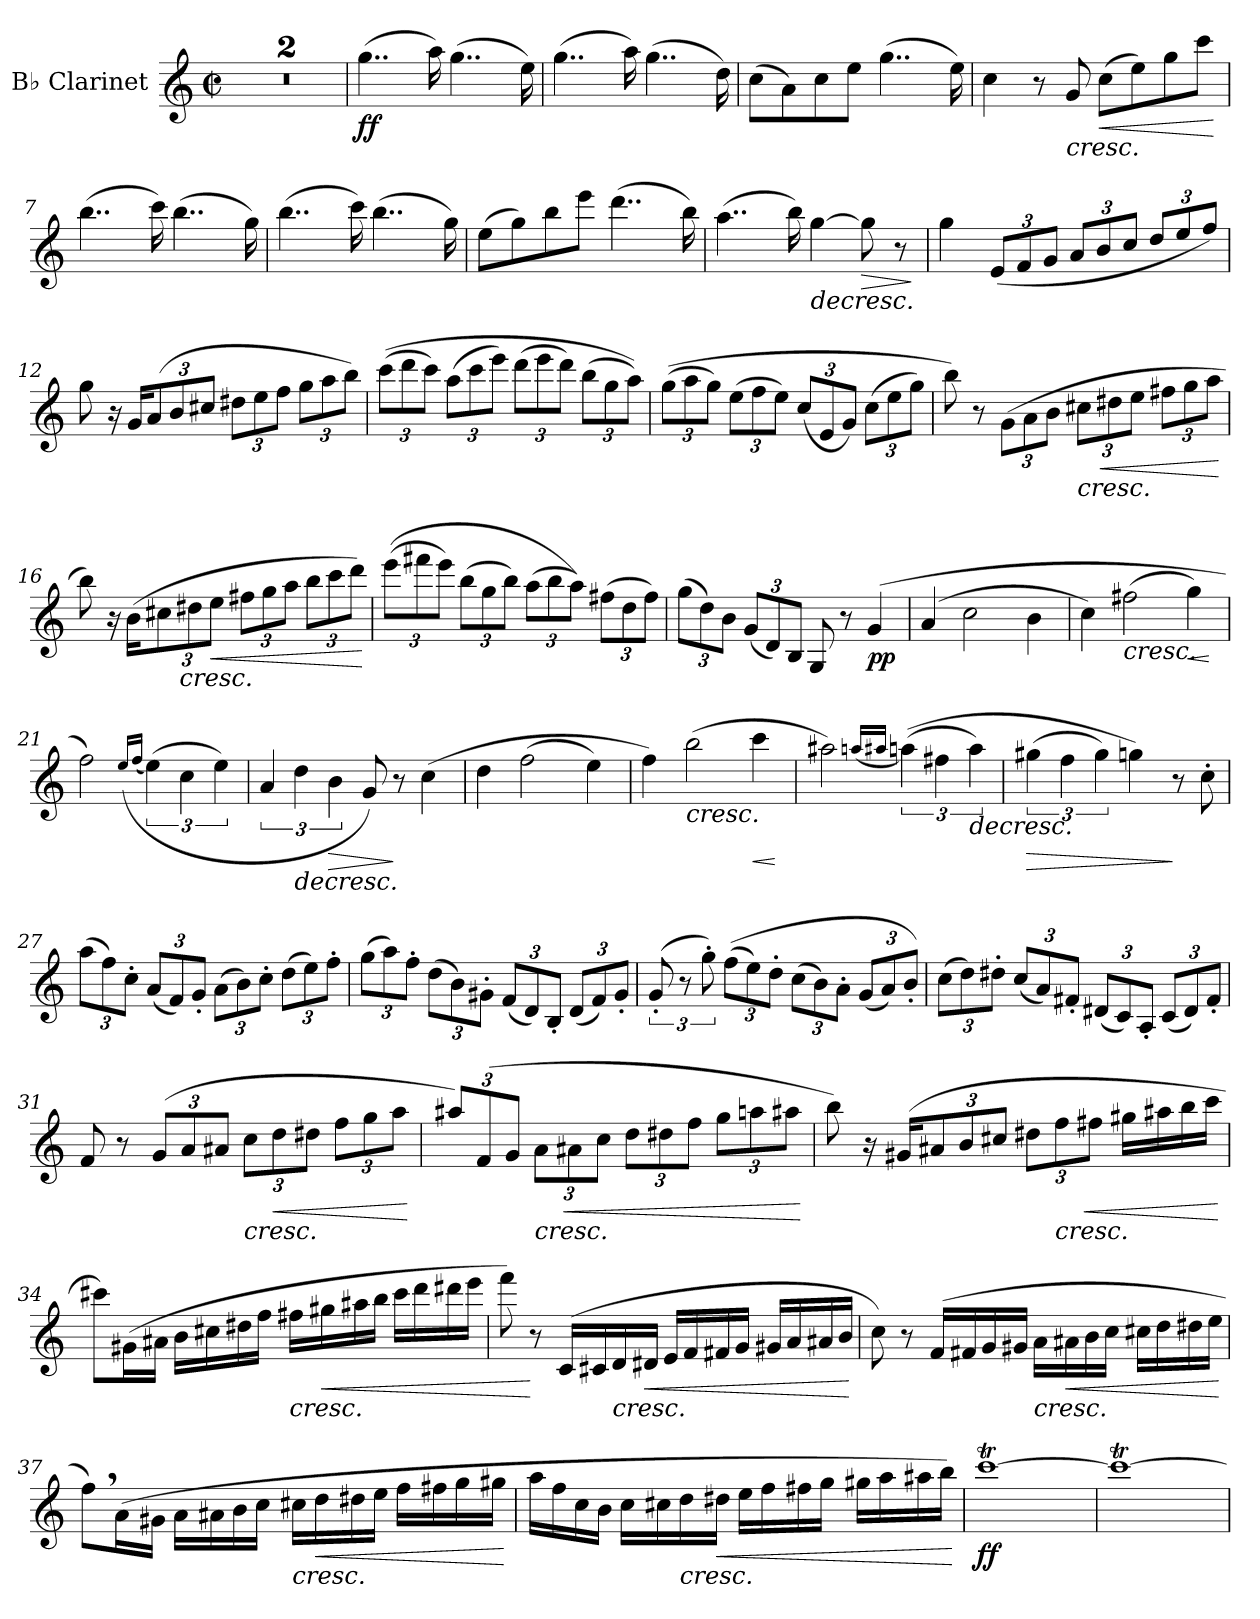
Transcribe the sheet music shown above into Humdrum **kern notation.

**kern	**dynam
*part1	*part1
*staff1	*staff1
*I"B♭ Clarinet	*
*I'B♭ Cl.	*
*ITrd1c2	*
*k[b-e-]	*
*M2/2	*
*met(c|)	*
=1	=1
1r	.
=2	=2
1r	.
=3	=3
*MM210	*
!	!LO:DY:b
!	!LO:DY:n=1:b
(4..ff\	f f
16gg\)	.
(4..ff\	.
16dd\)	.
=4	=4
(4..ff\	.
16gg\)	.
(4..ff\	.
16cc\)	.
=5	=5
(8b-\L	.
8g\)	.
8b-\	.
8dd\J	.
(4..ff\	.
16dd\)	.
=6	=6
4b-\	.
8r	.
!	!LO:HP:b
8f/	<
!	!LO:HP:b
(8b-\L	<
8dd\)	.
8ff\	.
8bb-\J	.
.	[ [
=7	=7
(4..aa\	.
16bb-\)	.
(4..aa\	.
16ff\)	.
!!LO:LB:g=z
=8	=8
(4..aa\	.
16bb-\)	.
(4..aa\	.
16ff\)	.
=9	=9
(8dd\L	.
8ff\)	.
8aa\	.
8ddd\J	.
(4..ccc\	.
16aa\)	.
=10	=10
(4..gg\	.
16aa\)	.
!	!LO:HP:b
[4ff\	>
!	!LO:HP:b
8ff\]	>
8r	.
.	] ]
=11	=11
!	!LO:DY:b
!	!LO:DY:n=1:b
4ff\	mf mf
*Xbrackettup	*
(12d/L	.
12e-/	.
12f/J	.
12g/L	.
12a/	.
12b-/J	.
12cc/L	.
12dd/	.
12ee-/J)	.
=12	=12
8ff\	.
16r	.
16f/KL	.
(12g/	.
12a/	.
12bn/J	.
12cc#X\L	.
12dd\	.
12ee-\J	.
12ff\L	.
12gg\	.
12aa\J)	.
!!LO:LB:g=z
=13	=13
((12bb-\L	.
12ccc\	.
12bb-\J)	.
(12gg\L	.
12bb-\	.
12ddd\J)	.
(12ccc\L	.
12ddd\	.
12ccc\J)	.
(12aa\L	.
12ff\	.
12gg\J))	.
=14	=14
((12ff\L	.
12gg\	.
12ff\J)	.
(12dd\L	.
12ee-\	.
12dd\J)	.
(12b-/L	.
12d/	.
12f/J)	.
(12b-\L	.
12dd\	.
12ff\J)	.
=15	=15
8aa\)	.
8r	.
(12f\L	.
12g\	.
12a\J	.
!	!LO:HP:b
12bn\L	<
!	!LO:HP:b
12cc#X\	<
12dd\J	.
12een\L	.
12ff\	.
12gg\J	.
.	[ [
!!LO:LB:g=z
=16	=16
8aa\)	.
16r	.
(16a\KL	.
12bn\	.
!	!LO:HP:b
12cc#X\	<
!	!LO:HP:b
12dd\J	<
12een\L	.
12ff\	.
12gg\J	.
12aa\L	.
12bb-\	.
12ccc\J)	.
.	[ [
=17	=17
((12ddd\L	.
12eeen\	.
12ddd\J)	.
(12aa\L	.
12ff\	.
12aa\J)	.
(12gg\L	.
12aa\	.
12gg\J))	.
(12een\L	.
12cc\	.
12ee\J)	.
=18	=18
(12ff\L	.
12cc\)	.
12a\J	.
(12f/L	.
12c/)	.
12A/J	.
8F/	.
8r	.
*MM200	*
!	!LO:DY:b
!	!LO:DY:n=1:b
(4f/	p p
=19	=19
(4g/	.
2b-\	.
4a\	.
!!LO:LB:g=z
=20	=20
4b-\)	.
!	!LO:HP:b
(2een\	<
!	!LO:HP:b
4ff\)	<
.	[ [
=21	=21
2ee-\)	.
(16qdd/LL	.
(16qee-/JJ	.
*brackettup	*
(6dd\)	.
6b-\	.
6dd\)	.
=22	=22
6g/	.
!	!LO:HP:b
6cc\	>
!	!LO:HP:b
6a\	>
8f/)	.
8r	] ]
(4b-\	.
=23	=23
4cc\	.
(2ee-\	.
4dd\)	.
=24	=24
4ee-\)	.
!	!LO:HP:b
(2aa\	<
!	!LO:HP:b
4bb-\	<
.	[ [
=25	=25
2gg#X\)	.
(16qggn/LL	.
16qgg#X/JJ	.
((6ggn\)	.
6een\	.
!	!LO:HP:b
6gg\)	>
=26	=26
!	!LO:HP:b
(6ff#X\	>
6ee-\	.
6ff#\)	.
4ffn\)	.
8r	] ]
!	!LO:DY:b
!	!LO:DY:n=1:b
8b-'\	mf mf
!!LO:LB:g=z
=27	=27
*Xbrackettup	*
(12gg\L	.
12ee-\)	.
12b-'\J	.
(12g/L	.
12e-/)	.
12f'/J	.
(12g\L	.
12a\)	.
12b-'\J	.
(12cc\L	.
12dd\)	.
12ee-'\J	.
=28	=28
(12ff\L	.
12gg\)	.
12ee-'\J	.
(12cc\L	.
12a\)	.
12f#X'\J	.
(12e-/L	.
12c/)	.
12A'/J	.
(12c/L	.
12e-/)	.
12f#'/J	.
=29	=29
*brackettup	*
(12f'/	.
12r	.
12ff'\)	.
*Xbrackettup	*
((12ee-\L	.
12dd\)	.
12cc'\J	.
(12b-\L	.
12a\)	.
12g'\J	.
(12f/L	.
12g/)	.
12a'/J)	.
!!LO:LB:g=z
=30	=30
(12b-\L	.
12cc\)	.
12cc#X'\J	.
(12b-/L	.
12g/)	.
12en'/J	.
(12c#X/L	.
12B-/)	.
12G'/J	.
(12B-/L	.
12c#/)	.
12e'/J	.
=31	=31
8e-/	.
8r	.
(12f/L	.
12g/	.
12g#X/J	.
!	!LO:HP:b
12b-\L	<
!	!LO:HP:b
12cc\	<
12cc#X\J	.
12ee-\L	.
12ff\	.
12gg\J	.
.	[ [
=32	=32
12gg#X/L)	.
(12e-/	.
12f/J	.
!	!LO:HP:b
12g\L	<
!	!LO:HP:b
12g#X\	<
12b-\J	.
12cc\L	.
12cc#X\	.
12ee-\J	.
12ff\L	.
12ggn\	.
12gg#X\J	.
.	[ [
!!LO:LB:g=z
=33	=33
8aa\)	.
16r	.
(16f#X/KL	.
12g#X/	.
12a/	.
12bn/J	.
12cc#X\L	.
!	!LO:HP:b
12ee-\	<
!	!LO:HP:b
12een\J	<
16ff#X\LL	.
16gg#X\	.
16aa\	.
16bb-\JJ	.
.	[ [
=34	=34
8bbn\L)	.
(16f#X\L	.
16g#X\JJ	.
16a\LL	.
16bn\	.
16cc#X\	.
16ee-\JJ	.
!	!LO:HP:b
16een\LL	<
!	!LO:HP:b
16ff#X\	<
16gg#X\	.
16aa\JJ	.
16bb\LL	.
16ccc\	.
16ccc#X\	.
16ddd\JJ	.
!!LO:LB:g=z
=35	=35
8eee-\)	.
8r	[ [
(16B-/LL	.
16Bn/	.
!	!LO:HP:b
16c/	<
!	!LO:HP:b
16c#X/JJ	<
16d/LL	.
16e-/	.
16en/	.
16f/JJ	.
16f#X/LL	.
16g/	.
16g#X/	.
16a/JJ	.
.	[ [
=36	=36
8b-\)	.
8r	.
(16e-/LL	.
16en/	.
16f/	.
16f#X/JJ	.
!	!LO:HP:b
16g\LL	<
!	!LO:HP:b
16g#X\	<
16a\	.
16b-\JJ	.
16bn\LL	.
16cc\	.
16cc#X\	.
16dd\JJ	.
.	[ [
!!LO:PB:g=z
=37	=37
8ee-,\L)	.
(16g\L	.
16f#X\JJ	.
16g\LL	.
16g#X\	.
16a\	.
16b-\JJ	.
!	!LO:HP:b
16bn\LL	<
!	!LO:HP:b
16cc\	<
16cc#X\	.
16dd\JJ	.
16ee-\LL	.
16een\	.
16ff\	.
16ff#X\JJ	.
.	[ [
=38	=38
16gg\LL	.
16ee-\	.
16b-\	.
16a\JJ	.
16b-\LL	.
16bn\	.
!	!LO:HP:b
16cc\	<
!	!LO:HP:b
16cc#X\JJ	<
16dd\LL	.
16ee-\	.
16een\	.
16ff\JJ	.
16ff#X\LL	.
16gg\	.
16gg#X\	.
16aa\JJ)	.
.	[ [
=39	=39
!	!LO:DY:b
!	!LO:DY:n=1:b
[1bb-T	f f
=40	=40
1bb-T_	.
=	=
*-	*-
